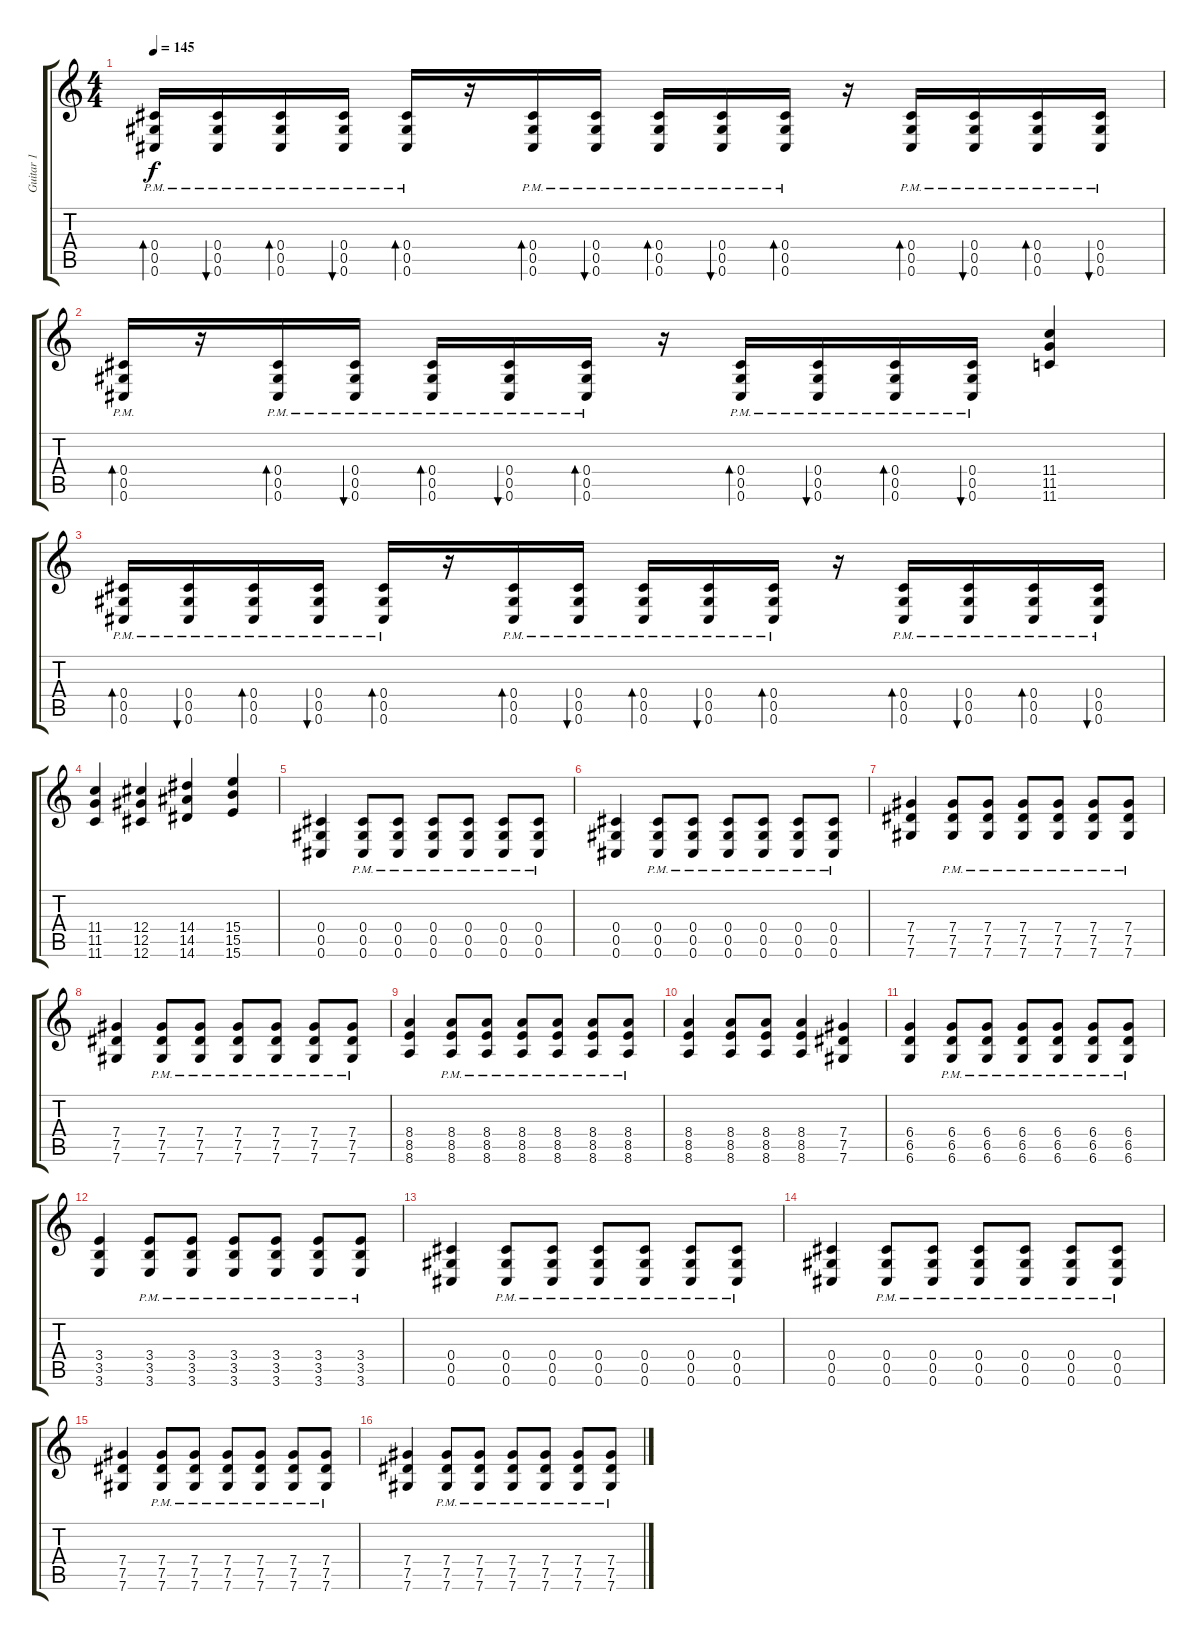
\track ("Guitar 1" "Guitar 1") {instrument acousticguitarsteel}
\staff {score tabs}
\tuning (Eb4 Bb3 Gb3 Db3 Ab2 Db2) {hide}
\ts (4 4)
\tempo 145
\clef g2
\ks c
(0.4{pm} 0.5{pm} 0.6{pm}).16{bd 60 dy f} (0.4{pm} 0.5{pm} 0.6{pm}).16{bu 60} (0.4{pm} 0.5{pm} 0.6{pm}).16{bd 60} (0.4{pm} 0.5{pm} 0.6{pm}).16{bu 60} (0.4{pm} 0.5{pm} 0.6{pm}).16{bd 60} r.16 (0.4{pm} 0.5{pm} 0.6{pm}).16{bd 60} (0.4{pm} 0.5{pm} 0.6{pm}).16{bu 60} (0.4{pm} 0.5{pm} 0.6{pm}).16{bd 60} (0.4{pm} 0.5{pm} 0.6{pm}).16{bu 60} (0.4 0.5{pm} 0.6{pm}).16{bd 60} r.16 (0.4{pm} 0.5{pm} 0.6{pm}).16{bd 60} (0.4{pm} 0.5{pm} 0.6{pm}).16{bu 60} (0.4{pm} 0.5{pm} 0.6{pm}).16{bd 60} (0.4{pm} 0.5{pm} 0.6).16{bu 60} |
(0.4{pm} 0.5{pm} 0.6{pm}).16{bd 60} r.16 (0.4{pm} 0.5{pm} 0.6{pm}).16{bd 60} (0.4{pm} 0.5{pm} 0.6{pm}).16{bu 60} (0.4{pm} 0.5{pm} 0.6{pm}).16{bd 60} (0.4{pm} 0.5{pm} 0.6{pm}).16{bu 60} (0.4{pm} 0.5{pm} 0.6{pm}).16{bd 60} r.16 (0.4{pm} 0.5{pm} 0.6{pm}).16{bd 60} (0.4{pm} 0.5{pm} 0.6{pm}).16{bu 60} (0.4{pm} 0.5{pm} 0.6{pm}).16{bd 60} (0.4{pm} 0.5{pm} 0.6{pm}).16{bu 60} (11.4 11.5 11.6).4 |
(0.4{pm} 0.5{pm} 0.6{pm}).16{bd 60} (0.4{pm} 0.5{pm} 0.6{pm}).16{bu 60} (0.4{pm} 0.5{pm} 0.6{pm}).16{bd 60} (0.4{pm} 0.5{pm} 0.6{pm}).16{bu 60} (0.4{pm} 0.5{pm} 0.6{pm}).16{bd 60} r.16 (0.4{pm} 0.5{pm} 0.6{pm}).16{bd 60} (0.4{pm} 0.5{pm} 0.6{pm}).16{bu 60} (0.4{pm} 0.5{pm} 0.6{pm}).16{bd 60} (0.4{pm} 0.5{pm} 0.6{pm}).16{bu 60} (0.4 0.5{pm} 0.6{pm}).16{bd 60} r.16 (0.4{pm} 0.5{pm} 0.6{pm}).16{bd 60} (0.4{pm} 0.5{pm} 0.6{pm}).16{bu 60} (0.4{pm} 0.5{pm} 0.6{pm}).16{bd 60} (0.4{pm} 0.5{pm} 0.6).16{bu 60} |
(11.4 11.5 11.6).4 (12.4 12.5 12.6).4 (14.4 14.5 14.6).4 (15.4 15.5 15.6).4 |
(0.4 0.5 0.6).4 (0.4{pm} 0.5{pm} 0.6{pm}).8 (0.4{pm} 0.5{pm} 0.6{pm}).8 (0.4{pm} 0.5{pm} 0.6{pm}).8 (0.4{pm} 0.5{pm} 0.6{pm}).8 (0.4{pm} 0.5{pm} 0.6{pm}).8 (0.4{pm} 0.5{pm} 0.6{pm}).8 |
(0.4 0.5 0.6).4 (0.4{pm} 0.5{pm} 0.6{pm}).8 (0.4{pm} 0.5{pm} 0.6{pm}).8 (0.4{pm} 0.5{pm} 0.6{pm}).8 (0.4{pm} 0.5{pm} 0.6{pm}).8 (0.4{pm} 0.5{pm} 0.6{pm}).8 (0.4{pm} 0.5{pm} 0.6{pm}).8 |
(7.4 7.5 7.6).4 (7.4{pm} 7.5{pm} 7.6{pm}).8 (7.4{pm} 7.5{pm} 7.6{pm}).8 (7.4{pm} 7.5{pm} 7.6{pm}).8 (7.4{pm} 7.5{pm} 7.6{pm}).8 (7.4{pm} 7.5{pm} 7.6{pm}).8 (7.4{pm} 7.5{pm} 7.6{pm}).8 |
(7.4 7.5 7.6).4 (7.4{pm} 7.5{pm} 7.6{pm}).8 (7.4{pm} 7.5{pm} 7.6{pm}).8 (7.4{pm} 7.5{pm} 7.6{pm}).8 (7.4{pm} 7.5{pm} 7.6{pm}).8 (7.4{pm} 7.5{pm} 7.6{pm}).8 (7.4{pm} 7.5{pm} 7.6{pm}).8 |
(8.4 8.5 8.6).4 (8.4{pm} 8.5{pm} 8.6{pm}).8 (8.4{pm} 8.5{pm} 8.6{pm}).8 (8.4{pm} 8.5{pm} 8.6{pm}).8 (8.4{pm} 8.5{pm} 8.6{pm}).8 (8.4{pm} 8.5{pm} 8.6{pm}).8 (8.4{pm} 8.5{pm} 8.6{pm}).8 |
(8.4 8.5 8.6).4 (8.4 8.5 8.6).8 (8.4 8.5 8.6).8 (8.4 8.5 8.6).4 (7.4 7.5 7.6).4 |
(6.4 6.5 6.6).4 (6.4{pm} 6.5{pm} 6.6{pm}).8 (6.4{pm} 6.5{pm} 6.6{pm}).8 (6.4{pm} 6.5{pm} 6.6{pm}).8 (6.4{pm} 6.5{pm} 6.6{pm}).8 (6.4{pm} 6.5{pm} 6.6{pm}).8 (6.4{pm} 6.5{pm} 6.6{pm}).8 |
(3.4 3.5 3.6).4 (3.4{pm} 3.5{pm} 3.6{pm}).8 (3.4{pm} 3.5{pm} 3.6{pm}).8 (3.4{pm} 3.5{pm} 3.6{pm}).8 (3.4{pm} 3.5{pm} 3.6{pm}).8 (3.4{pm} 3.5{pm} 3.6{pm}).8 (3.4{pm} 3.5{pm} 3.6{pm}).8 |
(0.4 0.5 0.6).4 (0.4{pm} 0.5{pm} 0.6{pm}).8 (0.4{pm} 0.5{pm} 0.6{pm}).8 (0.4{pm} 0.5{pm} 0.6{pm}).8 (0.4{pm} 0.5{pm} 0.6{pm}).8 (0.4{pm} 0.5{pm} 0.6{pm}).8 (0.4{pm} 0.5{pm} 0.6{pm}).8 |
(0.4 0.5 0.6).4 (0.4{pm} 0.5{pm} 0.6{pm}).8 (0.4{pm} 0.5{pm} 0.6{pm}).8 (0.4{pm} 0.5{pm} 0.6{pm}).8 (0.4{pm} 0.5{pm} 0.6{pm}).8 (0.4{pm} 0.5{pm} 0.6{pm}).8 (0.4{pm} 0.5{pm} 0.6{pm}).8 |
(7.4 7.5 7.6).4 (7.4{pm} 7.5{pm} 7.6{pm}).8 (7.4{pm} 7.5{pm} 7.6{pm}).8 (7.4{pm} 7.5{pm} 7.6{pm}).8 (7.4{pm} 7.5{pm} 7.6{pm}).8 (7.4{pm} 7.5{pm} 7.6{pm}).8 (7.4{pm} 7.5{pm} 7.6{pm}).8 |
(7.4 7.5 7.6).4 (7.4{pm} 7.5{pm} 7.6{pm}).8 (7.4{pm} 7.5{pm} 7.6{pm}).8 (7.4{pm} 7.5{pm} 7.6{pm}).8 (7.4{pm} 7.5{pm} 7.6{pm}).8 (7.4{pm} 7.5{pm} 7.6{pm}).8 (7.4{pm} 7.5{pm} 7.6{pm}).8
